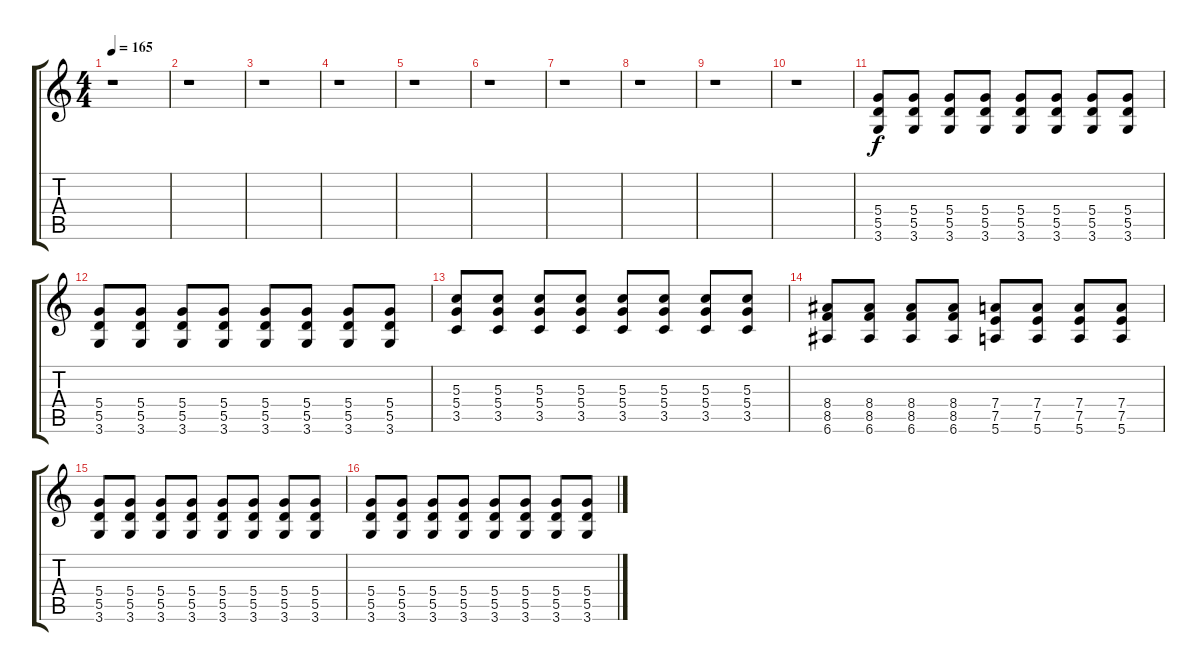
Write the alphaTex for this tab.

\track "" {instrument distortionguitar}
\staff {score tabs}
\tuning (E4 B3 G3 D3 A2 E2) {hide}
\ts (4 4)
\tempo 165
\clef g2
\ks c
r.1{dy mp} |
r.1 |
r.1 |
r.1 |
r.1 |
r.1 |
r.1 |
r.1 |
r.1 |
r.1 |
(5.4 5.5 3.6).8{dy f} (5.4 5.5 3.6).8 (5.4 5.5 3.6).8 (5.4 5.5 3.6).8 (5.4 5.5 3.6).8 (5.4 5.5 3.6).8 (5.4 5.5 3.6).8 (5.4 5.5 3.6).8 |
(5.4 5.5 3.6).8 (5.4 5.5 3.6).8 (5.4 5.5 3.6).8 (5.4 5.5 3.6).8 (5.4 5.5 3.6).8 (5.4 5.5 3.6).8 (5.4 5.5 3.6).8 (5.4 5.5 3.6).8 |
(5.3 5.4 3.5).8 (5.3 5.4 3.5).8 (5.3 5.4 3.5).8 (5.3 5.4 3.5).8 (5.3 5.4 3.5).8 (5.3 5.4 3.5).8 (5.3 5.4 3.5).8 (5.3 5.4 3.5).8 |
(8.4 8.5 6.6).8 (8.4 8.5 6.6).8 (8.4 8.5 6.6).8 (8.4 8.5 6.6).8 (7.4 7.5 5.6).8 (7.4 7.5 5.6).8 (7.4 7.5 5.6).8 (7.4 7.5 5.6).8 |
(5.4 5.5 3.6).8 (5.4 5.5 3.6).8 (5.4 5.5 3.6).8 (5.4 5.5 3.6).8 (5.4 5.5 3.6).8 (5.4 5.5 3.6).8 (5.4 5.5 3.6).8 (5.4 5.5 3.6).8 |
(5.4 5.5 3.6).8 (5.4 5.5 3.6).8 (5.4 5.5 3.6).8 (5.4 5.5 3.6).8 (5.4 5.5 3.6).8 (5.4 5.5 3.6).8 (5.4 5.5 3.6).8 (5.4 5.5 3.6).8
